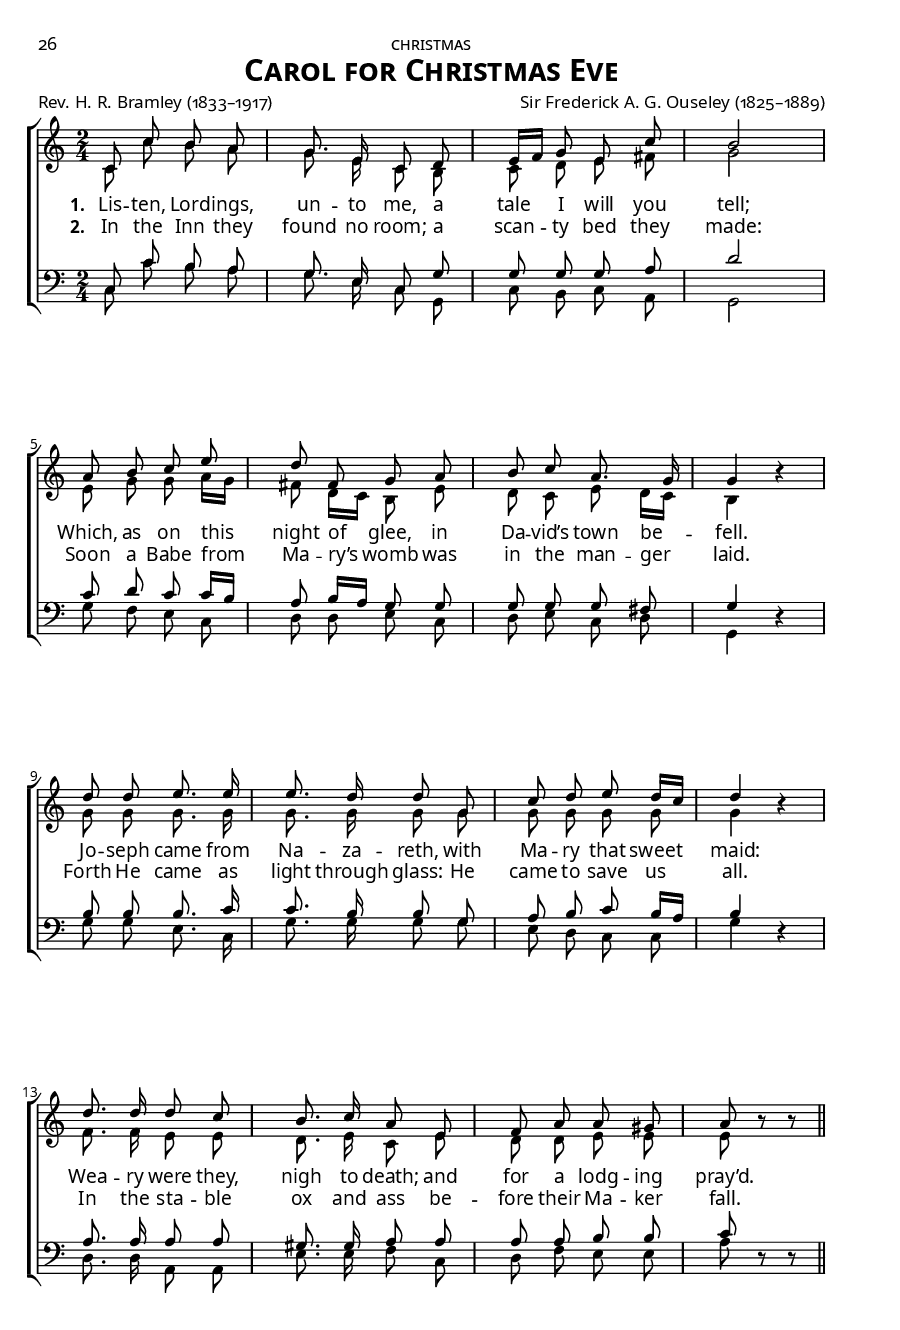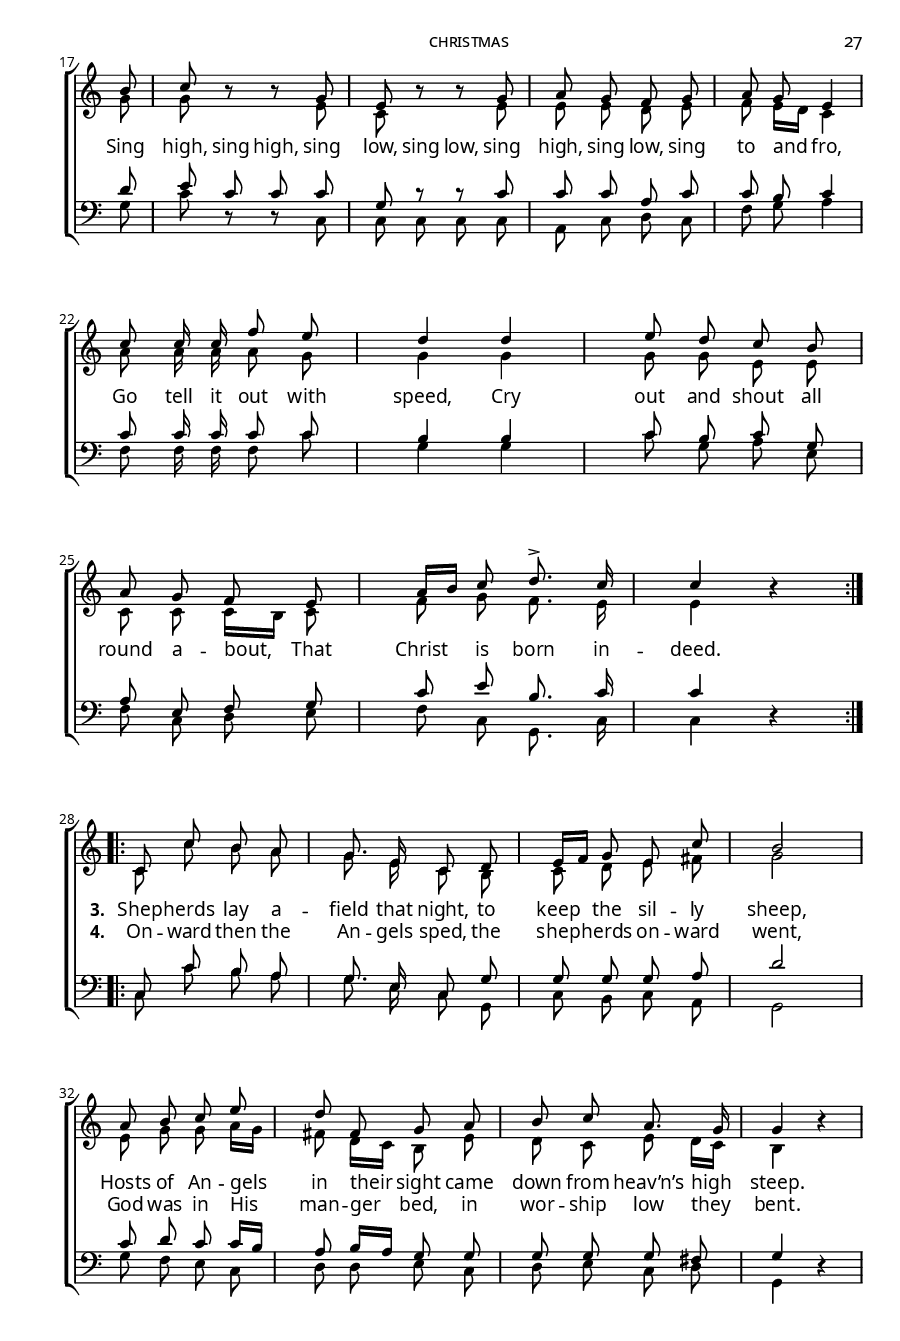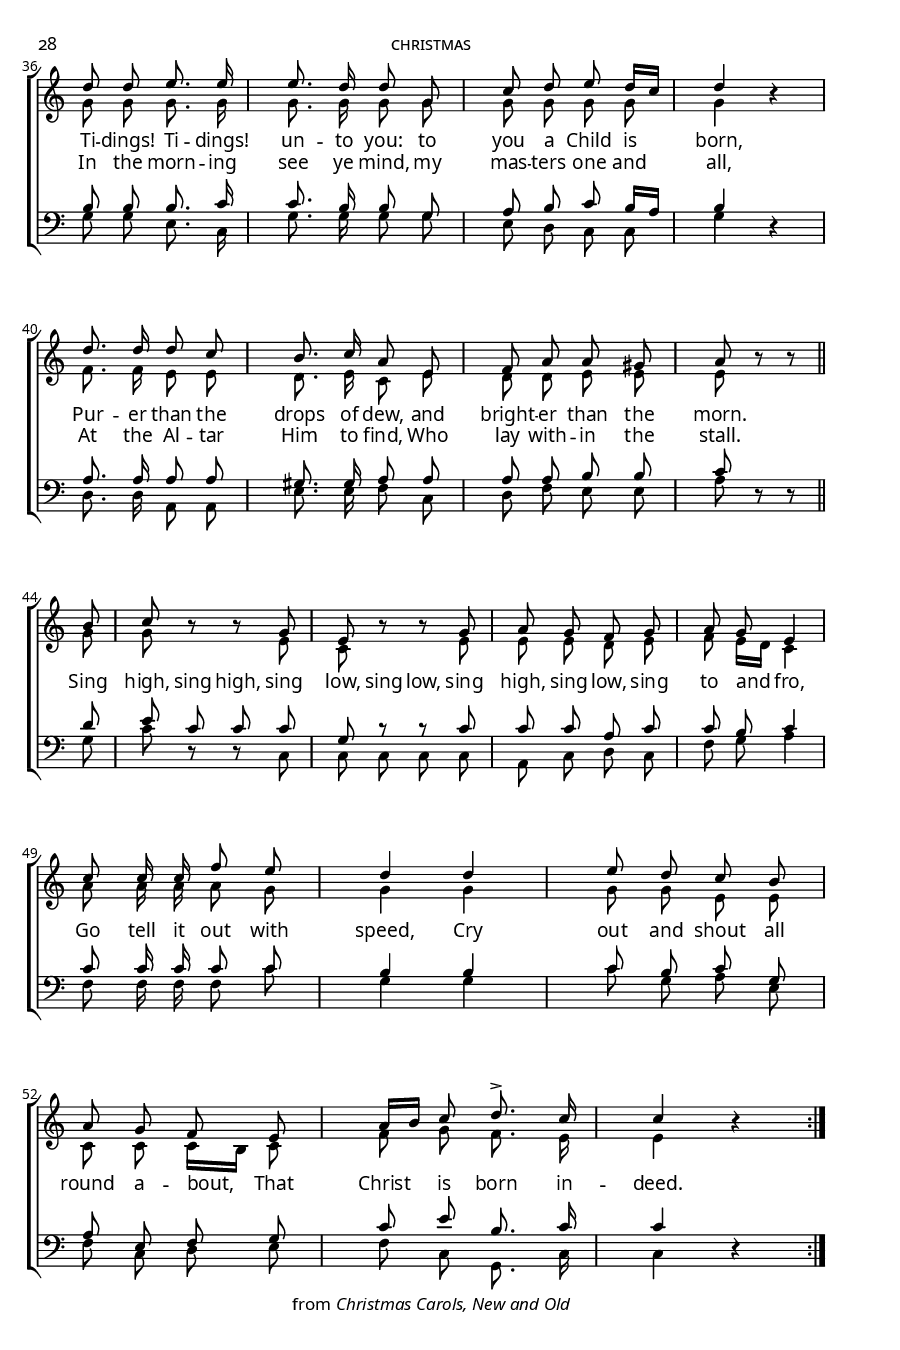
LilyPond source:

\version "2.14.2"
\include "util.ly"
\header {
  title = \markup{\override #'(font-name . "Garamond Premier Pro Semibold"){ \abs-fontsize #15 \smallCapsOldStyle"Carol for Christmas Eve"}}
  poet = \markup\oldStyleNum"Rev. H. R. Bramley (1833–1917)"
  composer = \markup\oldStyleNum"Sir Frederick A. G. Ouseley (1825–1889)"
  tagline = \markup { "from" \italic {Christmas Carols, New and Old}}
}
\paper {
  %print-all-headers = ##f
  paper-height = 9\in
  paper-width = 6\in
  indent = 0\in
  %system-system-spacing = #'((basic-distance . 10) (padding . 0))
  %system-system-spacing =
  %  #'((basic-distance . 0)
  %     (minimum-distance . 0)
  %     (padding . -5)
  %     (stretchability . 100))
  ragged-last-bottom = ##f
  ragged-bottom = ##f
  two-sided = ##t
  inner-margin = 0.5\in
  outer-margin = 0.25\in
  top-margin = 0.25\in
  bottom-margin = 0.25\in
  first-page-number = #026
  print-first-page-number = ##t
  headerLine = \markup{\override #'(font-name . "Garamond Premier Pro") \smallCapsOldStyle"christmas"}
  oddHeaderMarkup = \markup\fill-line{
     \override #'(font-name . "Garamond Premier Pro")\abs-fontsize #8.5
     \combine 
        \fill-line{"" \on-the-fly #print-page-number-check-first
        \oldStylePageNum""
        }
        \fill-line{\headerLine}
  }
  evenHeaderMarkup = \markup {
     \override #'(font-name . "Garamond Premier Pro")\abs-fontsize #8.5
     \combine
        \on-the-fly #print-page-number-check-first
        \oldStylePageNum""
        \fill-line{\headerLine}
  }
}
#(set-global-staff-size 15) \paper{ #(define fonts (make-pango-font-tree "GoudyOlSt BT" "Garamond Premier Pro" "Garamond Premier Pro" (/ 15 20))) }
global = {
  \key c \major
  \time 2/4
  \autoBeamOff
}

sopMusic = \relative c' {
  \repeat volta 2 {
    c8 c' b a |
    g8. e16 c8 d |
    e16[ f] g8 e c' |
    b2 |
    a8 b c e | 
    
    d fis, g a |
    b c a8. g16 |
    g4 b\rest |
    d8 d e8. e16 |
    e8. d16 d8 g, | 
    
    c d e d16[ c] |
    d4 b\rest |
    d8. d16 d8 c |
    b8. c16 a8 e |
    f a a gis | 
    
    \partial 4. a b\rest b\rest \bar "||" \break
    \partial 8 b |
    c b\rest b\rest g |
    e b'\rest b\rest g |
    a g f g |
    a g e4 | \break
    
    c'8 c16 c f8 e |
    d4 d |
    e8 d c b |
    a g f e |
    a16[ b] c8 d8.-> c16 |
    c4 b\rest \break
  }
}
sopWords = \lyricmode {
  
}

altoMusic = \relative c' {
  c8 c' b a |
  g8. e16 c8 b |
  c d e fis |
  g2 |
  e8 g g a16[ g] |
  
  fis8 d16[ c] b8 e |
  d c e d16[ c] |
  b4 s |
  g'8 g g8. g16 |
  g8. g16 g8 g |
  
  g g g g |
  g4 s |
  f8. f16 e8 e |
  d8. e16 c8 e |
  d d e e |
  
  e s s g |
  g s s e |
  c s s e |
  e e d e |
  f e16[ d] c4 |
  
  a'8 a16 a a8 g |
  g4 g |
  g8 g e e |
  c c c16[ b] c8 |
  f g f8. e16 |
  e4 s
}
altoWords = \lyricmode {
  \dropLyricsVII
  \set stanza = #"1. "
  Lis -- ten, Lord -- ings, un -- to me, a tale I will you tell;
  Which, as on this night of glee, in Da -- vid’s town be -- fell.
  Jo -- seph came from Na -- za -- reth, with Ma -- ry that sweet maid:
  Wea -- ry were they, nigh to death; and for a lodg -- ing pray’d.
  
  \set associatedVoice = "tenors"
  Sing high, sing high,
  \set associatedVoice = "basses" sing low,
  sing low, sing high, sing low,
  \unset associatedVoice
  sing to and fro,
  Go tell it out with speed, Cry out and shout all round a -- bout,
  That Christ is born in -- deed.
  
  
  \set stanza = #"3. "
  Shep -- herds lay a -- field that night, to keep the sil -- ly sheep,
  Hosts of An -- gels in their sight came down from heav’n’s high steep.
  Ti -- dings! Ti -- dings! un -- to you: to you a Child is born,
  Pur -- er than the drops of dew, and bright -- er than the morn.
  
  \set associatedVoice = "tenors"
  Sing high, sing high,
  \set associatedVoice = "basses" sing low,
  sing low, sing high, sing low,
  \unset associatedVoice
  sing to and fro,
  Go tell it out with speed, Cry out and shout all round a -- bout,
  That Christ is born in -- deed.
}
altoWordsII = \lyricmode {
  \dropLyricsVII
%\markup\italic
  \set stanza = #"2. "
  In the Inn they found no room; a scan  -- ty bed they made:
  Soon a Babe from Ma -- ry’s womb was in the man -- ger laid.
  Forth He came as light through glass: He came to save us all.
  In the sta -- ble ox and ass be -- fore their Ma -- ker fall.
  
  \repeat unfold 32 \skip1
  
  \set stanza = #"4. "
  On -- ward then the An -- gels sped, the shep -- herds on -- ward went,
  God was in His man -- ger bed, in wor -- ship low they bent.
  In the morn -- ing see ye mind, my mas -- ters one and all,
  At the Al -- tar Him to find, Who lay with -- in the stall.
}
altoWordsIII = \lyricmode {
}
altoWordsIV = \lyricmode {
}
altoWordsV = \lyricmode {
  \set stanza = #"5. "
  \set ignoreMelismata = ##t
}
altoWordsVI = \lyricmode {
  \set stanza = #"6. "
  \set ignoreMelismata = ##t
}
tenorMusic = \relative c {
  c8 c' b a |
  g8. e16 c8 g' |
  g g g a |
  d2 |
  c8 d c c16[ b] |
  
  a8 b16[ a] g8 g |
  g g g fis |
  g4 s |
  b8 b b8. c16 |
  c8. b16 b8 g |
  
  a b c b16[ a] |
  b4 s |
  a8. a16 a8 a |
  gis8. gis16 a8 a |
  a a b b |
  
  c8 s s d |
  e c c c |
  g c\rest c\rest c |
  c c a c |
  c b c4 |
  
  c8 c16 c c8 c |
  b4 b |
  c8 b c g |
  a e f g |
  c e b8. c16 |
  c4 s
}
tenorWords = \lyricmode {
}
tenorWordsBass = \lyricmode {
}

bassMusic = \relative c {
  c8 c' b a |
  g8. e16 c8 g |
  c b c a |
  g2 |
  g'8 f e c |
  
  d d e c |
  d e c d |
  g,4 d'\rest |
  g8 g e8. c16 |
  g'8. g16 g8 g |
  
  e d c c |
  g'4 d\rest |
  d8. d16 a8 a |
  e'8. e16 f8 c |
  d f e e |
  
  a d,\rest d\rest g |
  c d,\rest d\rest c |
  c c c c |
  a c d c |
  f g a4 |
  
  f8 f16 f f8 c' |
  g4 g |
  c8 g a e |
  f c d e |
  f c g8. c16 c4 d\rest
}
bassWords = \lyricmode {

}

pianoRH = \relative c' {
  
}
pianoLH = \relative c' {
  
}

\score {
  <<
   \new ChoirStaff <<
%    \new Lyrics = sopranos \with { \override VerticalAxisGroup #'nonstaff-relatedstaff-spacing = #'((basic-distance . 1)) }
    \new Staff = women <<
      \new Voice = "sopranos" { \voiceOne << \global \repeat unfold 2 \sopMusic >> }
      \new Voice = "altos" { \voiceTwo << \global \repeat unfold 2 \altoMusic >> }
    >>
   \new Staff = men <<
      \clef bass
      \new Voice = "tenors" { \voiceOne << \global \repeat unfold 2 \tenorMusic >> }
      \new Voice = "basses" { \voiceTwo << \global \repeat unfold 2 \bassMusic >> }
    >>
    \new Lyrics \with { alignAboveContext = #"women" \override VerticalAxisGroup #'nonstaff-relatedstaff-spacing = #'((basic-distance . 1))} \lyricsto "sopranos" \sopWords
     \new Lyrics = "altosVI"  \with { alignBelowContext = #"women" \override VerticalAxisGroup #'nonstaff-relatedstaff-spacing = #'((basic-distance . 1))} \lyricsto "altos" \altoWordsVI
    \new Lyrics = "altosV"  \with { alignBelowContext = #"women" \override VerticalAxisGroup #'nonstaff-relatedstaff-spacing = #'((basic-distance . 1))} \lyricsto "altos" \altoWordsV
    \new Lyrics = "altosIV"  \with { alignBelowContext = #"women" \override VerticalAxisGroup #'nonstaff-relatedstaff-spacing = #'((basic-distance . 1))} \lyricsto "altos" \altoWordsIV
    \new Lyrics = "altosIII"  \with { alignBelowContext = #"women" \override VerticalAxisGroup #'nonstaff-relatedstaff-spacing = #'((basic-distance . 1))} \lyricsto "altos" \altoWordsIII
    \new Lyrics = "altosII"  \with { alignBelowContext = #"women" \override VerticalAxisGroup #'nonstaff-relatedstaff-spacing = #'((basic-distance . 1))} \lyricsto "altos" \altoWordsII
    \new Lyrics = "altos"  \with { alignBelowContext = #"women" \override VerticalAxisGroup #'nonstaff-relatedstaff-spacing = #'((basic-distance . 1))} \lyricsto "altos" \altoWords
%    \new Lyrics \with { alignAboveContext = #"men" \override VerticalAxisGroup #'nonstaff-relatedstaff-spacing = #'((basic-distance . 1)) } \lyricsto "tenors" \tenorWords
    \new Lyrics \with { alignBelowContext = #"men" \override VerticalAxisGroup #'nonstaff-relatedstaff-spacing = #'((basic-distance . 1)) } \lyricsto "basses" \bassWords
  >>
%    \new PianoStaff << \new Staff { \new Voice { \pianoRH } } \new Staff { \clef "bass" \pianoLH } >>
  >>
  \layout {
    \context {
      \Score
      \override SpacingSpanner #'base-shortest-duration = #(ly:make-moment 1 2)
      \override SpacingSpanner #'common-shortest-duration = #(ly:make-moment 1 2)
    }
    \context {
      % Remove all empty staves
      % \Staff \RemoveEmptyStaves \override VerticalAxisGroup #'remove-first = ##t
    }
  }
  \midi {
    %\tempo 4 = 90
    \set Staff.midiInstrument = "flute"
  
    \context {
      \Voice
      \remove "Dynamic_performer"
    }
  }
}
